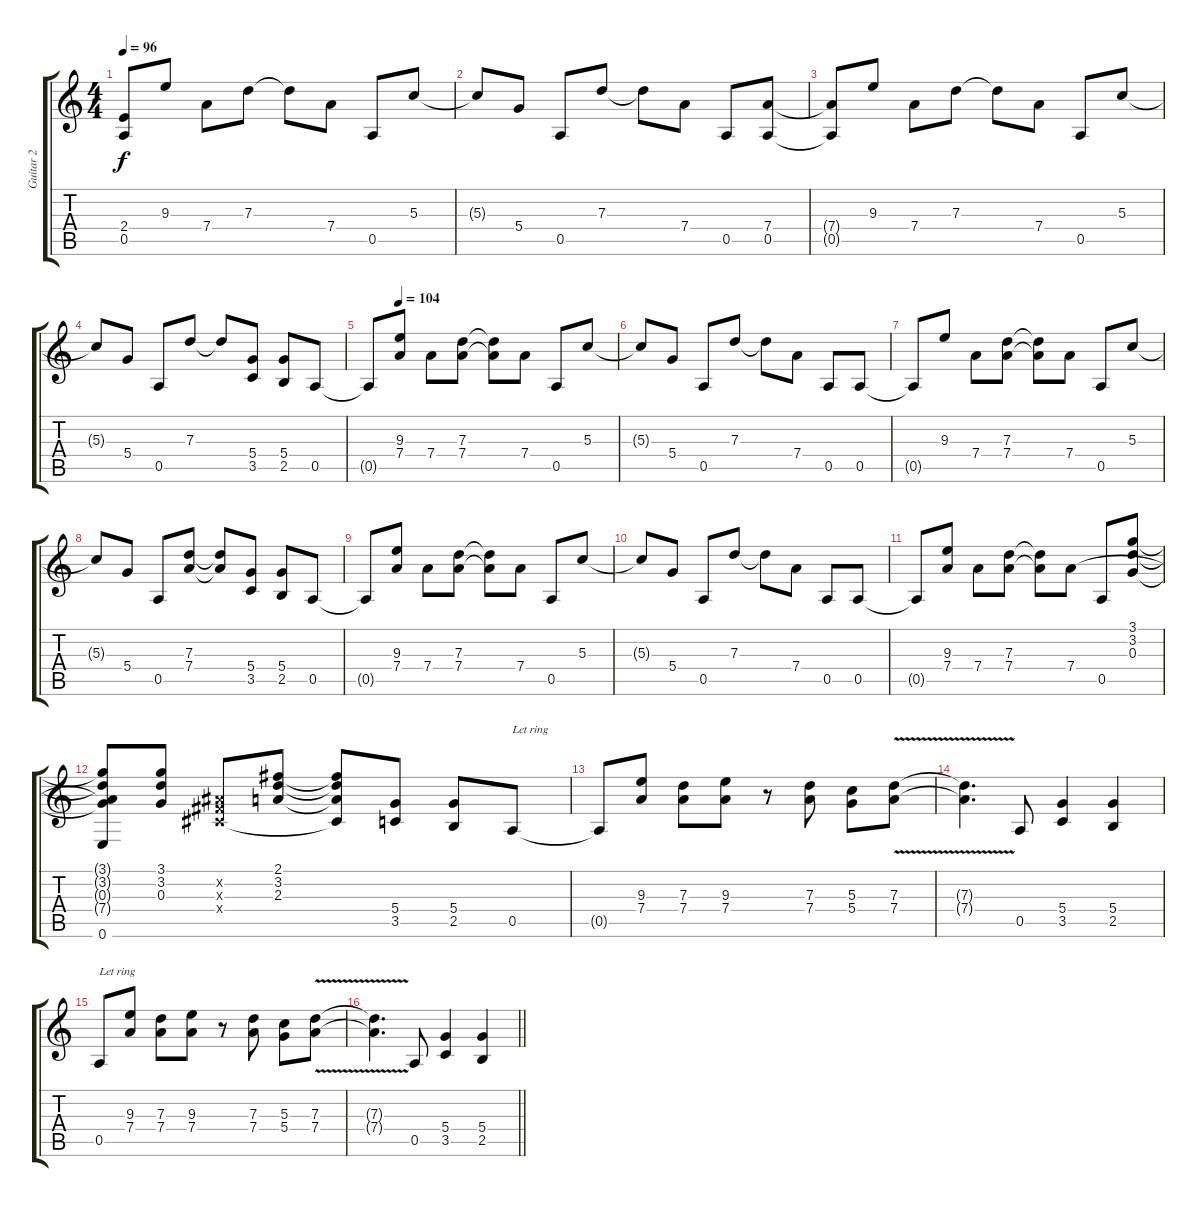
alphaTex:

\track ("Guitar 2" "Guitar 2") {instrument overdrivenguitar}
\staff {score tabs}
\tuning (E4 B3 G3 D3 A2 E2) {hide}
\ts (4 4)
\tempo 96
\clef g2
\ks c
(2.4{t} 0.5{t}).8{dy f} 9.3.8 7.4.8 7.3.8 7.3{t}.8 7.4.8 0.5.8 5.3.8 |
5.3{t}.8 5.4.8 0.5.8 7.3.8 7.3{t}.8 7.4.8 0.5.8 (7.4 0.5).8 |
(7.4{t} 0.5{t}).8 9.3.8 7.4.8 7.3.8 7.3{t}.8 7.4.8 0.5.8 5.3.8 |
5.3{t}.8 5.4.8 0.5.8 7.3.8 7.3{t}.8 (5.4 3.5).8 (5.4 2.5).8 0.5.8 |
\tempo (104 0.125)
0.5{t}.8 (9.3 7.4).8 7.4.8 (7.3 7.4).8 (7.3{t} 7.4{t}).8 7.4.8 0.5.8 5.3.8 |
5.3{t}.8 5.4.8 0.5.8 7.3.8 7.3{t}.8 7.4.8 0.5.8 0.5.8 |
0.5{t}.8 9.3.8 7.4.8 (7.3 7.4).8 (7.3{t} 7.4{t}).8 7.4.8 0.5.8 5.3.8 |
5.3{t}.8 5.4.8 0.5.8 (7.3 7.4).8 (7.3{t} 7.4{t}).8 (5.4 3.5).8 (5.4 2.5).8 0.5.8 |
0.5{t}.8 (9.3 7.4).8 7.4.8 (7.3 7.4).8 (7.3{t} 7.4{t}).8 7.4.8 0.5.8 5.3.8 |
5.3{t}.8 5.4.8 0.5.8 7.3.8 7.3{t}.8 7.4.8 0.5.8 0.5.8 |
0.5{t}.8 (9.3 7.4).8 7.4.8 (7.3 7.4).8 (7.3{t} 7.4{t}).8 7.4.8 0.5.8 (3.1 3.2 0.3).8 |
(3.1{t} 3.2{t} 0.3{t} 7.4{t} 0.6).8 (3.1 3.2 0.3).8 (-1.2{x} -1.3{x} -1.4{x}).8 (2.1 3.2 2.3).8 (2.1{t} 3.2{t} 2.3{t} -1.4{t}).8 (5.4 3.5).8 (5.4 2.5).8 0.5.8{txt "Let ring"} |
0.5{t}.8 (9.3 7.4).8 (7.3 7.4).8 (9.3 7.4).8 r.8 (7.3 7.4).8 (5.3 5.4).8 (7.3{v} 7.4{v}).8 |
(7.3{t} 7.4{t}).4{d} 0.5.8 (5.4 3.5).4 (5.4 2.5).4 |
0.5.8{txt "Let ring"} (9.3 7.4).8 (7.3 7.4).8 (9.3 7.4).8 r.8 (7.3 7.4).8 (5.3 5.4).8 (7.3{v} 7.4{v}).8 |
\barLineRight lightlight
(7.3{t} 7.4{t}).4{d} 0.5.8 (5.4 3.5).4 (5.4 2.5).4
